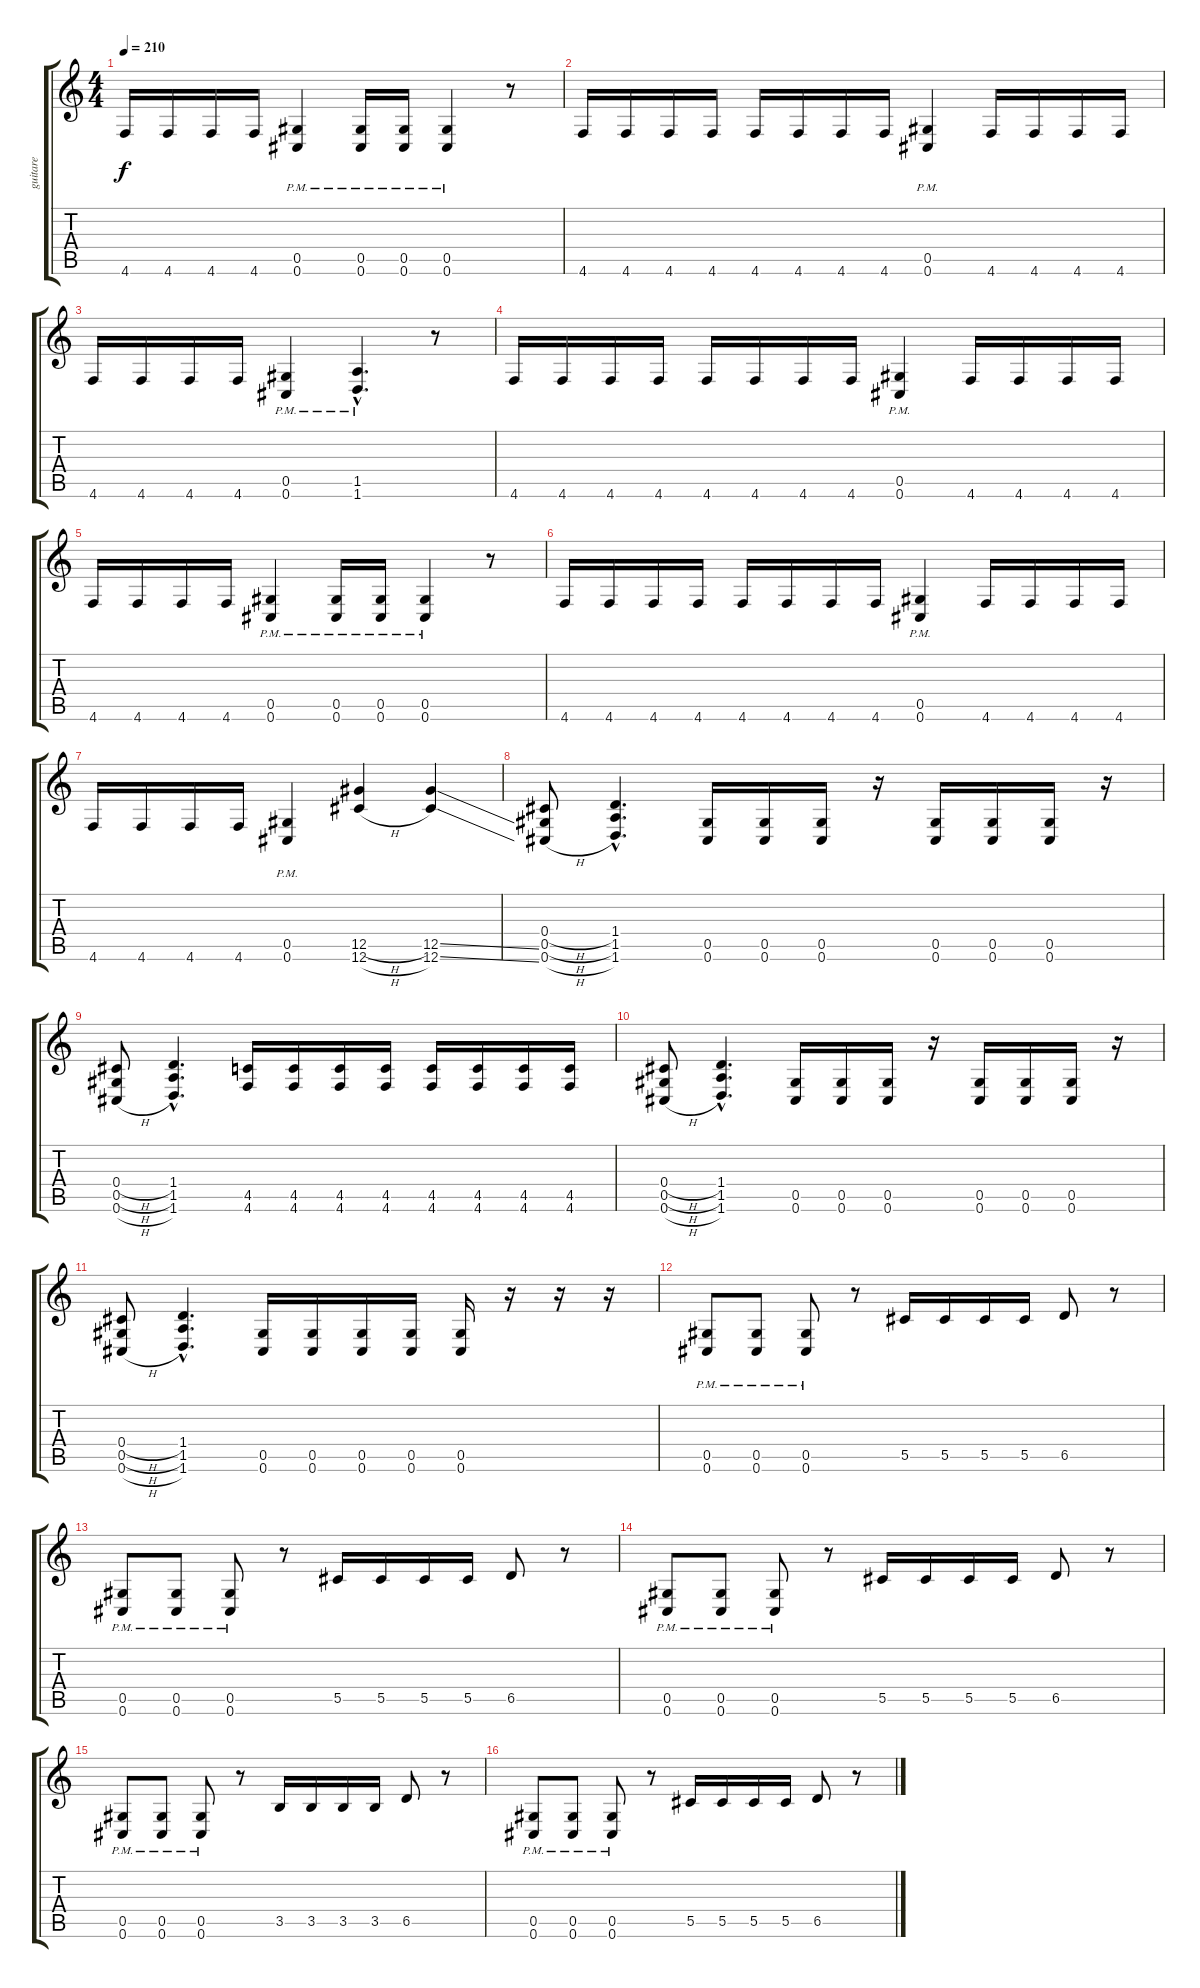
\track ("guitare" "guitare") {instrument distortionguitar}
\staff {score tabs}
\tuning (Eb4 Bb3 Gb3 Db3 Ab2 Db2) {hide}
\ts (4 4)
\tempo 210
\clef g2
\ks c
4.6.16{dy f} 4.6.16 4.6.16 4.6.16 (0.5{pm} 0.6{pm}).4 (0.5{pm} 0.6{pm}).16 (0.5{pm} 0.6{pm}).16 (0.5{pm} 0.6{pm}).4 r.8 |
4.6.16 4.6.16 4.6.16 4.6.16 4.6.16 4.6.16 4.6.16 4.6.16 (0.5{pm} 0.6{pm}).4 4.6.16 4.6.16 4.6.16 4.6.16 |
4.6.16 4.6.16 4.6.16 4.6.16 (0.5{pm} 0.6{pm}).4 (1.5{hac pm} 1.6{hac}).4{d} r.8 |
4.6.16 4.6.16 4.6.16 4.6.16 4.6.16 4.6.16 4.6.16 4.6.16 (0.5{pm} 0.6{pm}).4 4.6.16 4.6.16 4.6.16 4.6.16 |
4.6.16 4.6.16 4.6.16 4.6.16 (0.5{pm} 0.6{pm}).4 (0.5{pm} 0.6{pm}).16 (0.5{pm} 0.6{pm}).16 (0.5{pm} 0.6{pm}).4 r.8 |
4.6.16 4.6.16 4.6.16 4.6.16 4.6.16 4.6.16 4.6.16 4.6.16 (0.5{pm} 0.6{pm}).4 4.6.16 4.6.16 4.6.16 4.6.16 |
4.6.16 4.6.16 4.6.16 4.6.16 (0.5{pm} 0.6{pm}).4 (12.5{h} 12.6{h}).4 (12.5{ss} 12.6{ss}).4 |
(0.4{h} 0.5{h} 0.6{h}).8 (1.4{hac} 1.5{hac} 1.6{hac}).4{d} (0.5 0.6).16 (0.5 0.6).16 (0.5 0.6).16 r.16 (0.5 0.6).16 (0.5 0.6).16 (0.5 0.6).16 r.16 |
(0.4{h} 0.5{h} 0.6{h}).8 (1.4{hac} 1.5{hac} 1.6{hac}).4{d} (4.5 4.6).16 (4.5 4.6).16 (4.5 4.6).16 (4.5 4.6).16 (4.5 4.6).16 (4.5 4.6).16 (4.5 4.6).16 (4.5 4.6).16 |
(0.4{h} 0.5{h} 0.6{h}).8 (1.4{hac} 1.5{hac} 1.6{hac}).4{d} (0.5 0.6).16 (0.5 0.6).16 (0.5 0.6).16 r.16 (0.5 0.6).16 (0.5 0.6).16 (0.5 0.6).16 r.16 |
(0.4{h} 0.5{h} 0.6{h}).8 (1.4{hac} 1.5{hac} 1.6{hac}).4{d} (0.5 0.6).16 (0.5 0.6).16 (0.5 0.6).16 (0.5 0.6).16 (0.5 0.6).16 r.16 r.16 r.16 |
(0.5{pm} 0.6{pm}).8 (0.5{pm} 0.6{pm}).8 (0.5{pm} 0.6{pm}).8 r.8 5.5.16 5.5.16 5.5.16 5.5.16 6.5.8 r.8 |
(0.5{pm} 0.6{pm}).8 (0.5{pm} 0.6{pm}).8 (0.5{pm} 0.6{pm}).8 r.8 5.5.16 5.5.16 5.5.16 5.5.16 6.5.8 r.8 |
(0.5{pm} 0.6{pm}).8 (0.5{pm} 0.6{pm}).8 (0.5{pm} 0.6{pm}).8 r.8 5.5.16 5.5.16 5.5.16 5.5.16 6.5.8 r.8 |
(0.5{pm} 0.6{pm}).8 (0.5{pm} 0.6{pm}).8 (0.5{pm} 0.6{pm}).8 r.8 3.5.16 3.5.16 3.5.16 3.5.16 6.5.8 r.8 |
(0.5{pm} 0.6{pm}).8 (0.5{pm} 0.6{pm}).8 (0.5{pm} 0.6{pm}).8 r.8 5.5.16 5.5.16 5.5.16 5.5.16 6.5.8 r.8
